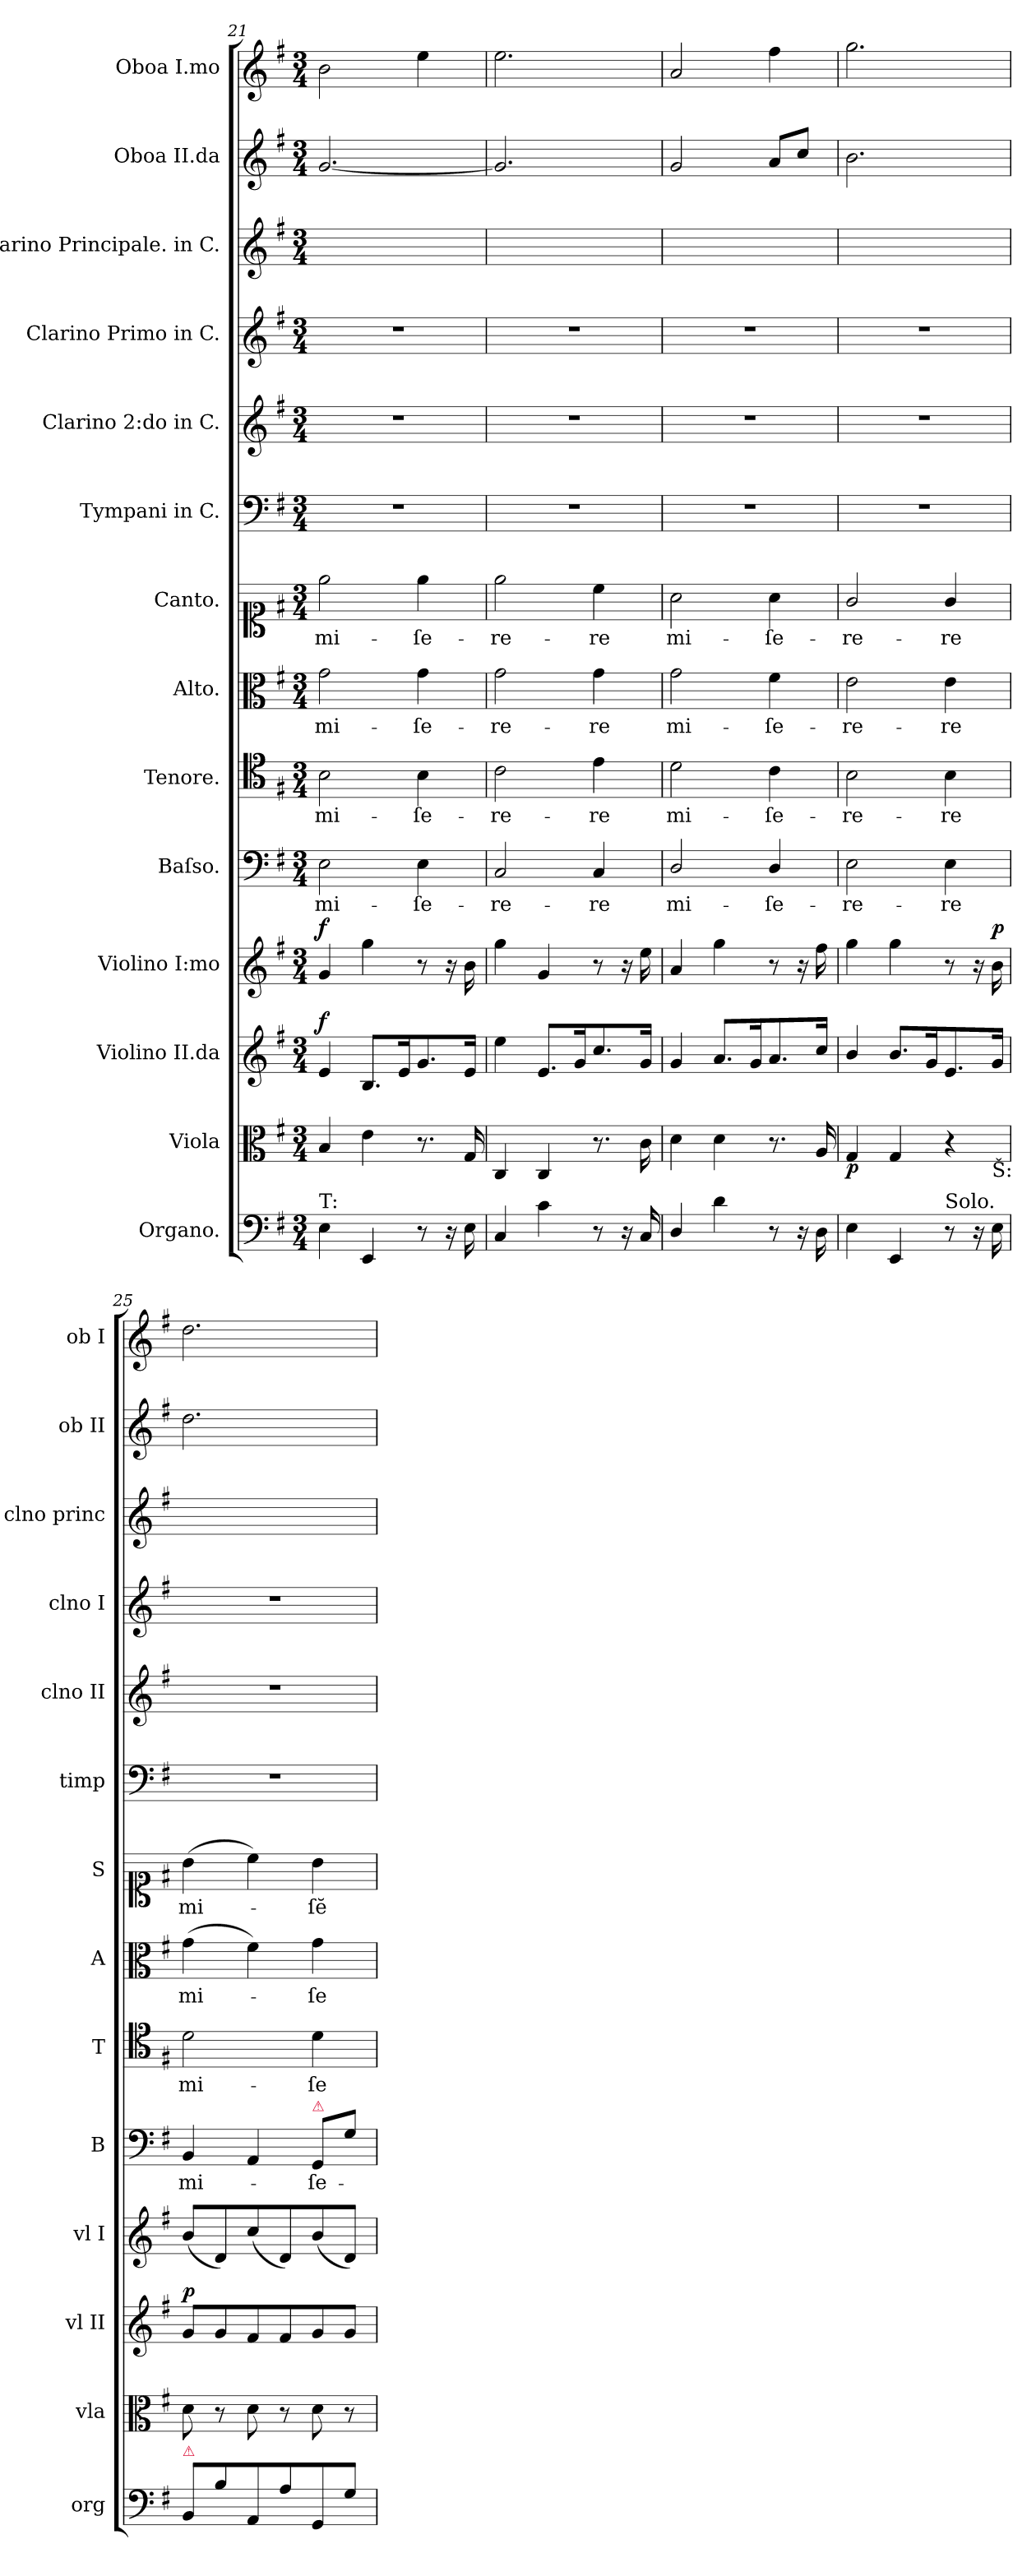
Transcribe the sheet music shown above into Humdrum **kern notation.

**kern	**dynam	**kern	**dynam	**kern	**dynam	**kern	**dynam	**kern	**text	**dynam	**kern	**text	**dynam	**kern	**text	**dynam	**kern	**text	**dynam	**kern	**kern	**kern	**kern	**kern	**dynam	**kern	**dynam
*part14	*part14	*part13	*part13	*part12	*part12	*part11	*part11	*part10	*part10	*part10	*part9	*part9	*part9	*part8	*part8	*part8	*part7	*part7	*part7	*part6	*part5	*part4	*part3	*part2	*part2	*part1	*part1
*staff14	*staff14	*staff13	*staff13	*staff12	*staff12	*staff11	*staff11	*staff10	*staff10	*staff10	*staff9	*staff9	*staff9	*staff8	*staff8	*staff8	*staff7	*staff7	*staff7	*staff6	*staff5	*staff4	*staff3	*staff2	*staff2	*staff1	*staff1
*I"Organo.	*	*I"Viola	*	*I"Violino II.da	*	*I"Violino I:mo	*	*I"Baſso.	*	*	*I"Tenore.	*	*	*I"Alto.	*	*	*I"Canto.	*	*	*I"Tympani in C.	*I"Clarino 2:do in C.	*I"Clarino Primo in C.	*I"Clarino Principale. in C.	*I"Oboa II.da	*	*I"Oboa I.mo	*
*I'org	*	*I'vla	*	*I'vl II	*	*I'vl I	*	*I'B	*	*	*I'T	*	*	*I'A	*	*	*I'S	*	*	*I'timp	*I'clno II	*I'clno I	*I'clno princ	*I'ob II	*	*I'ob I	*
*clefF4	*	*clefC3	*	*clefG2	*	*clefG2	*	*clefF4	*	*	*clefC4	*	*	*clefC3	*	*	*clefC1	*	*	*clefF4	*clefG2	*clefG2	*clefG2	*clefG2	*	*clefG2	*
*k[f#]	*	*k[f#]	*	*k[f#]	*	*k[f#]	*	*k[f#]	*	*	*k[f#]	*	*	*k[f#]	*	*	*k[f#]	*	*	*k[f#]	*k[f#]	*k[f#]	*k[f#]	*k[f#]	*	*k[f#]	*
*e:	*	*e:	*	*e:	*	*e:	*	*e:	*	*	*e:	*	*	*e:	*	*	*e:	*	*	*e:	*e:	*e:	*e:	*e:	*	*e:	*
*M3/4	*	*M3/4	*	*M3/4	*	*M3/4	*	*M3/4	*	*	*M3/4	*	*	*M3/4	*	*	*M3/4	*	*	*M3/4	*M3/4	*M3/4	*M3/4	*M3/4	*	*M3/4	*
=21	=21	=21	=21	=21	=21	=21	=21	=21	=21	=21	=21	=21	=21	=21	=21	=21	=21	=21	=21	=21	=21	=21	=21	=21	=21	=21	=21
!LO:TX:a:t=T&colon;	!	!	!	!	!	!	!	!	!	!	!	!	!	!	!	!	!	!	!	!	!	!	!	!	!	!	!
!	!	!	!LO:DY:b	!	!LO:DY:a	!	!LO:DY:a	!	!	!LO:DY:a	!	!	!LO:DY:a	!	!LO:LY:i	!LO:DY:a	!	!LO:LY:i	!LO:DY:a:rj	!	!	!	!	!	!	!	!
4E\	for.	4B/	fo	4e/	f	4g/	f	2E\	mi-	fi	2B\	mi-	fr	2g\	mi-	fo	2ee\	mi-	f&colon;	2.r	2.r	2.r	2.ryy	[2.g/	.	2b\	.
4EE/	.	4e\	.	8.B/L	.	4gg\	.	.	.	.	.	.	.	.	.	.	.	.	.	.	.	.	.	.	.	.	.
.	.	.	.	16e/K	.	.	.	.	.	.	.	.	.	.	.	.	.	.	.	.	.	.	.	.	.	.	.
!	!	!	!	!	!	!	!	!	!	!	!	!	!	!	!LO:LY:i	!	!	!LO:LY:i	!	!	!	!	!	!	!	!	!
8r	.	8.r	.	8.g/	.	8r	.	4E\	-ſe-	.	4B\	-ſe-	.	4g\	-ſe-	.	4ee\	-ſe-	.	.	.	.	.	.	.	4ee\	.
16r	.	.	.	.	.	16r	.	.	.	.	.	.	.	.	.	.	.	.	.	.	.	.	.	.	.	.	.
16E\	.	16G/	.	16e/Jk	.	16b\	.	.	.	.	.	.	.	.	.	.	.	.	.	.	.	.	.	.	.	.	.
=22	=22	=22	=22	=22	=22	=22	=22	=22	=22	=22	=22	=22	=22	=22	=22	=22	=22	=22	=22	=22	=22	=22	=22	=22	=22	=22	=22
!	!	!	!	!	!	!	!	!	!	!	!	!	!	!	!LO:LY:i	!	!	!LO:LY:i	!	!	!	!	!	!	!	!	!
4C/	.	4C/	.	4ee\	.	4gg\	.	2C/	-re-	.	2c\	-re-	.	2g\	-re-	.	2ee\	-re-	.	2.r	2.r	2.r	2.ryy	2.g/]	.	2.ee\	.
4c\	.	4C/	.	8.e/L	.	4g/	.	.	.	.	.	.	.	.	.	.	.	.	.	.	.	.	.	.	.	.	.
.	.	.	.	16g/K	.	.	.	.	.	.	.	.	.	.	.	.	.	.	.	.	.	.	.	.	.	.	.
!	!	!	!	!	!	!	!	!	!	!	!	!	!	!	!LO:LY:i	!	!	!LO:LY:i	!	!	!	!	!	!	!	!	!
8r	.	8.r	.	8.cc/	.	8r	.	4C/	-re	.	4e\	-re	.	4g\	-re	.	4cc\	-re	.	.	.	.	.	.	.	.	.
16r	.	.	.	.	.	16r	.	.	.	.	.	.	.	.	.	.	.	.	.	.	.	.	.	.	.	.	.
16C/	.	16c\	.	16g/Jk	.	16ee\	.	.	.	.	.	.	.	.	.	.	.	.	.	.	.	.	.	.	.	.	.
=23	=23	=23	=23	=23	=23	=23	=23	=23	=23	=23	=23	=23	=23	=23	=23	=23	=23	=23	=23	=23	=23	=23	=23	=23	=23	=23	=23
!	!	!	!	!	!	!	!	!	!LO:LY:i	!	!	!LO:LY:i	!	!	!LO:LY:i	!	!	!LO:LY:i	!	!	!	!	!	!	!	!	!
4D/	.	4d\	.	4g/	.	4a/	.	2D/	mi-	.	2d\	mi-	.	2g\	mi-	.	2a\	mi-	.	2.r	2.r	2.r	2.ryy	2g/	.	2a/	.
4d\	.	4d\	.	8.a/L	.	4gg\	.	.	.	.	.	.	.	.	.	.	.	.	.	.	.	.	.	.	.	.	.
.	.	.	.	16g/K	.	.	.	.	.	.	.	.	.	.	.	.	.	.	.	.	.	.	.	.	.	.	.
!	!	!	!	!	!	!	!	!	!LO:LY:i	!	!	!LO:LY:i	!	!	!LO:LY:i	!	!	!LO:LY:i	!	!	!	!	!	!	!	!	!
8r	.	8.r	.	8.a/	.	8r	.	4D/	-ſe-	.	4c\	-ſe-	.	4f#\	-ſe-	.	4a\	-ſe-	.	.	.	.	.	8a/L	.	4ff#\	.
16r	.	.	.	.	.	16r	.	.	.	.	.	.	.	.	.	.	.	.	.	.	.	.	.	8cc/J	.	.	.
16D\	.	16A/	.	16cc/Jk	.	16ff#\	.	.	.	.	.	.	.	.	.	.	.	.	.	.	.	.	.	.	.	.	.
=24	=24	=24	=24	=24	=24	=24	=24	=24	=24	=24	=24	=24	=24	=24	=24	=24	=24	=24	=24	=24	=24	=24	=24	=24	=24	=24	=24
!	!	!	!LO:DY:b	!	!	!	!	!	!LO:LY:i	!	!	!LO:LY:i	!	!	!LO:LY:i	!	!	!LO:LY:i	!	!	!	!	!	!	!	!	!
*	*	*^	*	*	*	*	*	*	*	*	*	*	*	*	*	*	*	*	*	*	*	*	*	*	*	*	*
4E\	.	4G/	2ryy	p	4b/	.	4gg\	.	2E\	-re-	.	2B\	-re-	.	2e\	-re-	.	2g/	-re-	.	2.r	2.r	2.r	2.ryy	2.b\	.	2.gg\	.
4EE/	.	4G/	.	.	8.b/L	.	4gg\	.	.	.	.	.	.	.	.	.	.	.	.	.	.	.	.	.	.	.	.	.
.	.	.	.	.	16g/K	.	.	.	.	.	.	.	.	.	.	.	.	.	.	.	.	.	.	.	.	.	.	.
!LO:TX:a:t=Solo.	!	!	!	!	!	!	!	!	!	!	!	!	!	!	!	!	!	!	!	!	!	!	!	!	!	!	!	!
!	!	!	!	!	!	!	!	!	!	!LO:LY:i	!	!	!LO:LY:i	!	!	!LO:LY:i	!	!	!LO:LY:i	!	!	!	!	!	!	!	!	!
8r	.	4r	8.ryy	.	8.e/	.	8r	.	4E\	-re	.	4B\	-re	.	4e\	-re	.	4g/	-re	.	.	.	.	.	.	.	.	.
16r	.	.	.	.	.	.	16r	.	.	.	.	.	.	.	.	.	.	.	.	.	.	.	.	.	.	.	.	.
!	!	!	!LO:TX:b:t=Š&colon;	!	!	!	!	!	!	!	!	!	!	!	!	!	!	!	!	!	!	!	!	!	!	!	!	!
!	!	!	!	!	!	!	!	!LO:DY:a	!	!	!	!	!	!	!	!	!	!	!	!	!	!	!	!	!	!	!	!
16E\	.	.	16ryy	.	16g/Jk	.	16b\	p	.	.	.	.	.	.	.	.	.	.	.	.	.	.	.	.	.	.	.	.
=25	=25	=25	=25	=25	=25	=25	=25	=25	=25	=25	=25	=25	=25	=25	=25	=25	=25	=25	=25	=25	=25	=25	=25	=25	=25	=25	=25	=25
!LO:TX:a:color=crimson:t=⚠	!	!	!	!	!	!	!	!	!	!	!	!	!	!	!	!	!	!	!	!	!	!	!	!	!	!	!	!
!	!	!	!	!LO:DY:b	!	!LO:DY:a	!	!	!	!	!LO:DY:a	!	!LO:LY:i	!LO:DY:a	!	!	!LO:DY:a	!	!	!LO:DY:a	!	!	!	!	!	!	!	!
*	*	*v	*v	*	*	*	*	*	*	*	*	*	*	*	*	*	*	*	*	*	*	*	*	*	*	*	*	*
8BB/L	.	8d\	p&colon;	8g/L	p	(8b/L	.	4BB/	mi-	po	2d\	mi-	po	(4g\	mi-	po	(4b\	mi-	po	2.r	2.r	2.r	2.ryy	2.dd\	p&colon;	2.dd\	po.
8B\	.	8r	.	8g/	.	8d/)	.	.	.	.	.	.	.	.	.	.	.	.	.	.	.	.	.	.	.	.	.
8AA/	.	8d\	.	8f#/	.	(8cc/	.	4AA/	.	.	.	.	.	4f#\)	.	.	4cc\)	.	.	.	.	.	.	.	.	.	.
8A\	.	8r	.	8f#/	.	8d/)	.	.	.	.	.	.	.	.	.	.	.	.	.	.	.	.	.	.	.	.	.
!	!	!	!	!	!	!	!	!LO:TX:a:color=crimson:t=⚠	!	!	!	!	!	!	!	!	!	!	!	!	!	!	!	!	!	!	!
!	!	!	!	!	!	!	!	!	!	!	!	!LO:LY:i	!	!	!	!	!	!	!	!	!	!	!	!	!	!	!
8GG/	.	8d\	.	8g/	.	(8b/	.	8GG/L	-ſe-	.	4d\	-ſe-	.	4g\	-ſe-	.	4b\	-ſĕ-	.	.	.	.	.	.	.	.	.
8G\J	.	8r	.	8g/J	.	8d/J)	.	8G\J	.	.	.	.	.	.	.	.	.	.	.	.	.	.	.	.	.	.	.
=	=	=	=	=	=	=	=	=	=	=	=	=	=	=	=	=	=	=	=	=	=	=	=	=	=	=	=
*-	*-	*-	*-	*-	*-	*-	*-	*-	*-	*-	*-	*-	*-	*-	*-	*-	*-	*-	*-	*-	*-	*-	*-	*-	*-	*-	*-
